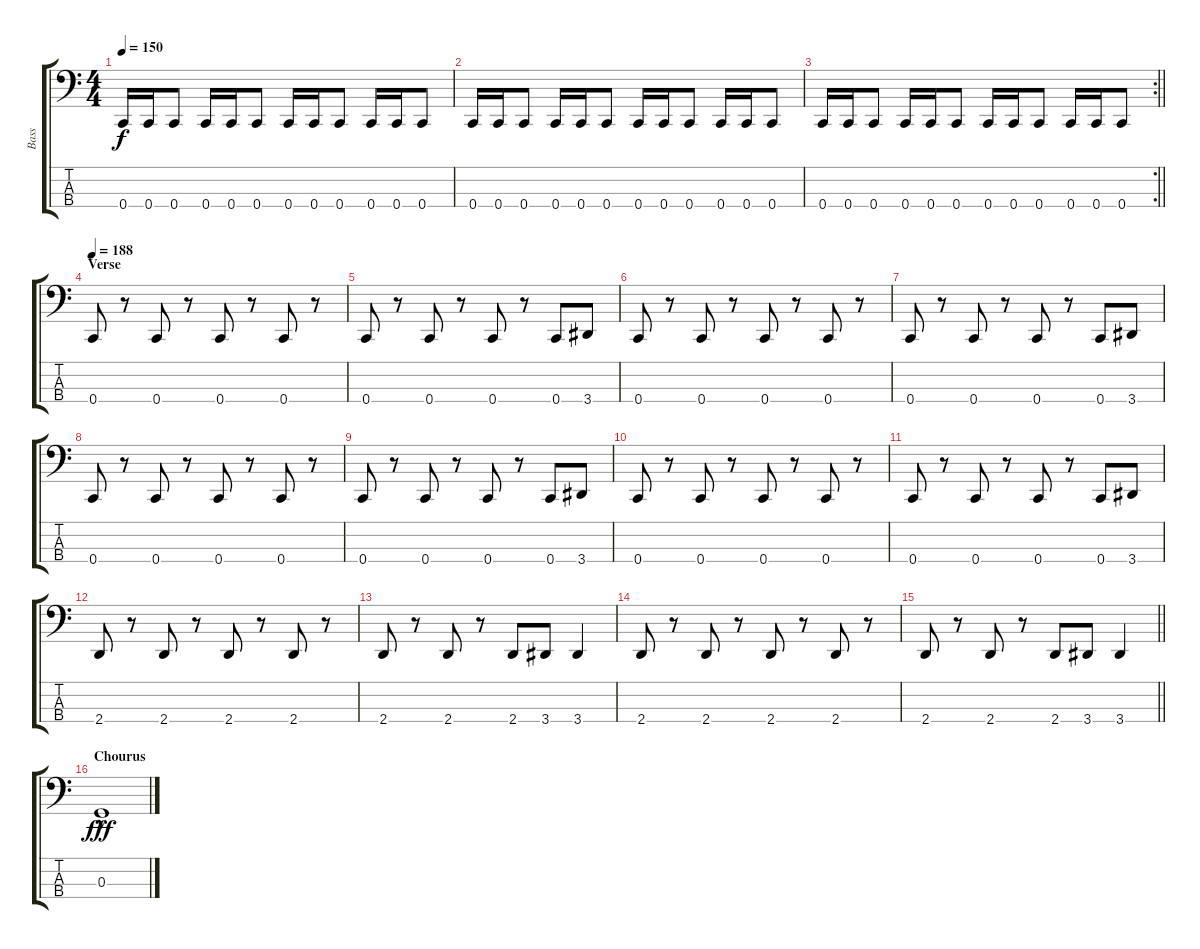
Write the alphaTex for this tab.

\track ("Bass" "Bass") {instrument electricbassfinger}
\staff {score tabs}
\tuning (F2 C2 G1 C1) {hide}
\ts (4 4)
\tempo 150
\clef f4
\ks c
0.4.16{dy f} 0.4.16 0.4.8 0.4.16 0.4.16 0.4.8 0.4.16 0.4.16 0.4.8 0.4.16 0.4.16 0.4.8 |
0.4.16 0.4.16 0.4.8 0.4.16 0.4.16 0.4.8 0.4.16 0.4.16 0.4.8 0.4.16 0.4.16 0.4.8 |
\rc 2
\barLineRight lightlight
0.4.16 0.4.16 0.4.8 0.4.16 0.4.16 0.4.8 0.4.16 0.4.16 0.4.8 0.4.16 0.4.16 0.4.8 |
\section ("" "Verse")
\tempo 188
0.4.8 r.8 0.4.8 r.8 0.4.8 r.8 0.4.8 r.8 |
0.4.8 r.8 0.4.8 r.8 0.4.8 r.8 0.4.8 3.4.8 |
0.4.8 r.8 0.4.8 r.8 0.4.8 r.8 0.4.8 r.8 |
0.4.8 r.8 0.4.8 r.8 0.4.8 r.8 0.4.8 3.4.8 |
0.4.8 r.8 0.4.8 r.8 0.4.8 r.8 0.4.8 r.8 |
0.4.8 r.8 0.4.8 r.8 0.4.8 r.8 0.4.8 3.4.8 |
0.4.8 r.8 0.4.8 r.8 0.4.8 r.8 0.4.8 r.8 |
0.4.8 r.8 0.4.8 r.8 0.4.8 r.8 0.4.8 3.4.8 |
2.4.8 r.8 2.4.8 r.8 2.4.8 r.8 2.4.8 r.8 |
2.4.8 r.8 2.4.8 r.8 2.4.8 3.4.8 3.4.4 |
2.4.8 r.8 2.4.8 r.8 2.4.8 r.8 2.4.8 r.8 |
\barLineRight lightlight
2.4.8 r.8 2.4.8 r.8 2.4.8 3.4.8 3.4.4 |
\section ("" "Chourus")
0.3{hac}.1{dy fff}
